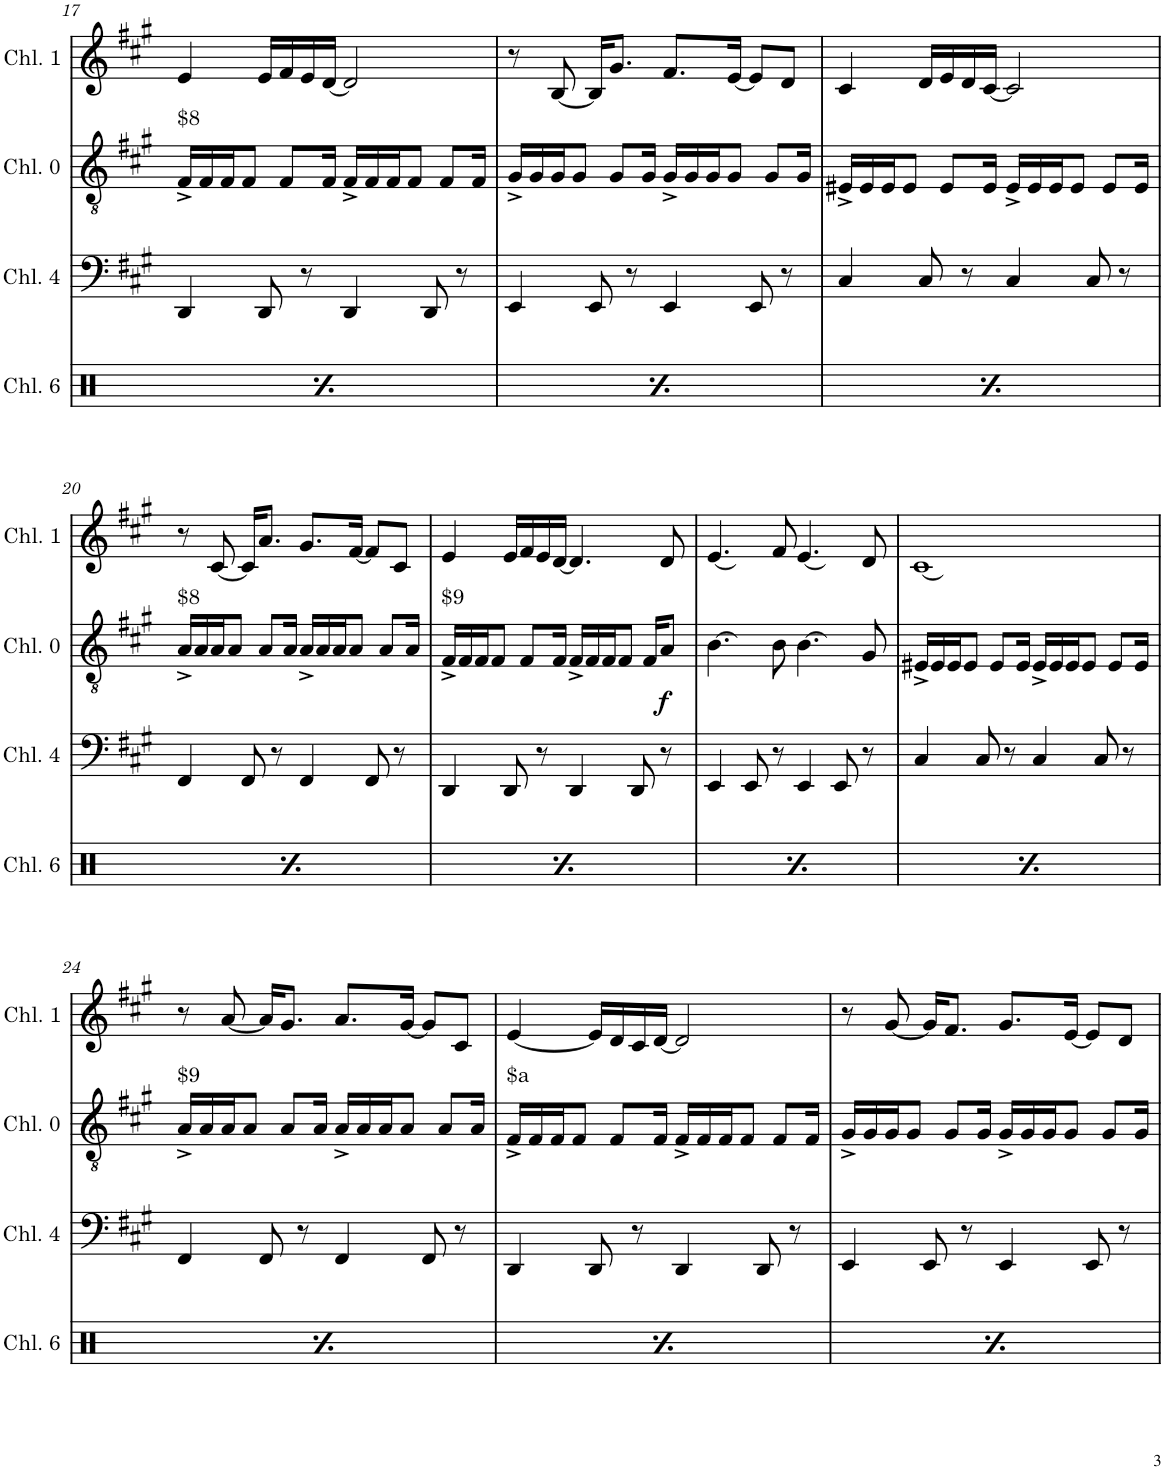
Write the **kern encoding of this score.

**kern	**dynam	**kern	**kern	**dynam	**kern
*part4	*part4	*part3	*part2	*part2	*part1
*staff4	*staff4	*staff3	*staff2	*staff2	*staff1
*I"Channel 6	*	*I"Channel 4	*I"Channel 0	*	*I"Channel 1
*I'Chl. 6	*	*I'Chl. 4	*I'Chl. 0	*	*I'Chl. 1
!!LO:PB:g=z
*clefX	*	*clefF4	*clefGv2	*	*clefG2
*k[]	*	*k[f#c#g#]	*k[f#c#g#]	*	*k[f#c#g#]
*M4/4	*	*M4/4	*M4/4	*	*M4/4
*met(c)	*	*met(c)	*met(c)	*	*met(c)
=17	=17	=17	=17	=17	=17
!	!	!	!LO:TX:a:t=$8	!	!
!	!LO:DY:b	!	!	!	!
16Rff^/LL	p	4DD/	16F#^/LL	.	4e/
16Rff/	.	.	16F#/	.	.
16Rff/	.	.	16F#/J	.	.
16Rff/JJ	.	.	8F#/J	.	.
16Rff^/LL	.	8DD/	.	.	16e/LL
16Rff/	.	.	8F#/L	.	16f#/
16Rff/	.	8r	.	.	16e/
16Rff/JJ	.	.	16F#/Jk	.	[16d/JJ
16Rff^/LL	.	4DD/	16F#^/LL	.	2d/]
16Rff/	.	.	16F#/	.	.
16Rff/	.	.	16F#/J	.	.
16Rff/JJ	.	.	8F#/J	.	.
16Rff/LL	.	8DD/	.	.	.
16Rff/	.	.	8F#/L	.	.
16Rff^/	.	8r	.	.	.
16Rff/JJ	.	.	16F#/Jk	.	.
=18	=18	=18	=18	=18	=18
!	!LO:DY:b	!	!	!	!
16Rff^/LL	p	4EE/	16G#^/LL	.	8r
16Rff/	.	.	16G#/	.	.
16Rff/	.	.	16G#/J	.	[8B/
16Rff/JJ	.	.	8G#/J	.	.
16Rff^/LL	.	8EE/	.	.	16B/KL]
16Rff/	.	.	8G#/L	.	8.g#/J
16Rff/	.	8r	.	.	.
16Rff/JJ	.	.	16G#/Jk	.	.
16Rff^/LL	.	4EE/	16G#^/LL	.	8.f#/L
16Rff/	.	.	16G#/	.	.
16Rff/	.	.	16G#/J	.	.
16Rff/JJ	.	.	8G#/J	.	[16e/Jk
16Rff/LL	.	8EE/	.	.	8e/L]
16Rff/	.	.	8G#/L	.	.
16Rff^/	.	8r	.	.	8d/J
16Rff/JJ	.	.	16G#/Jk	.	.
=19	=19	=19	=19	=19	=19
!	!LO:DY:b	!	!	!	!
16Rff^/LL	p	4C#/	16E#X^/LL	.	4c#/
16Rff/	.	.	16E#/	.	.
16Rff/	.	.	16E#/J	.	.
16Rff/JJ	.	.	8E#/J	.	.
16Rff^/LL	.	8C#/	.	.	16d/LL
16Rff/	.	.	8E#/L	.	16e/
16Rff/	.	8r	.	.	16d/
16Rff/JJ	.	.	16E#/Jk	.	[16c#/JJ
16Rff^/LL	.	4C#/	16E#^/LL	.	2c#/]
16Rff/	.	.	16E#/	.	.
16Rff/	.	.	16E#/J	.	.
16Rff/JJ	.	.	8E#/J	.	.
16Rff/LL	.	8C#/	.	.	.
16Rff/	.	.	8E#/L	.	.
16Rff^/	.	8r	.	.	.
16Rff/JJ	.	.	16E#/Jk	.	.
!!LO:LB:g=z
=20	=20	=20	=20	=20	=20
!	!	!	!LO:TX:a:t=$8	!	!
!	!LO:DY:b	!	!	!	!
16Rff^/LL	p	4FF#/	16A^/LL	.	8r
16Rff/	.	.	16A/	.	.
16Rff/	.	.	16A/J	.	[8c#/
16Rff/JJ	.	.	8A/J	.	.
16Rff^/LL	.	8FF#/	.	.	16c#/KL]
16Rff/	.	.	8A/L	.	8.a/J
16Rff/	.	8r	.	.	.
16Rff/JJ	.	.	16A/Jk	.	.
16Rff^/LL	.	4FF#/	16A^/LL	.	8.g#/L
16Rff/	.	.	16A/	.	.
16Rff/	.	.	16A/J	.	.
16Rff/JJ	.	.	8A/J	.	[16f#/Jk
16Rff/LL	.	8FF#/	.	.	8f#/L]
16Rff/	.	.	8A/L	.	.
16Rff^/	.	8r	.	.	8c#/J
16Rff/JJ	.	.	16A/Jk	.	.
=21	=21	=21	=21	=21	=21
!	!	!	!LO:TX:a:t=$9	!	!
!	!LO:DY:b	!	!	!	!
16Rff^/LL	p	4DD/	16F#^/LL	.	4e/
16Rff/	.	.	16F#/	.	.
16Rff/	.	.	16F#/J	.	.
16Rff/JJ	.	.	8F#/J	.	.
16Rff^/LL	.	8DD/	.	.	16e/LL
16Rff/	.	.	8F#/L	.	16f#/
16Rff/	.	8r	.	.	16e/
16Rff/JJ	.	.	16F#/Jk	.	[16d/JJ
16Rff^/LL	.	4DD/	16F#^/LL	.	4.d/]
16Rff/	.	.	16F#/	.	.
16Rff/	.	.	16F#/J	.	.
16Rff/JJ	.	.	8F#/J	.	.
16Rff/LL	.	8DD/	.	.	.
16Rff/	.	.	16F#/KL	.	.
!	!	!	!	!LO:DY:b	!
16Rff^/	.	8r	8A/J	f	8d/
16Rff/JJ	.	.	.	.	.
=22	=22	=22	=22	=22	=22
!	!LO:DY:b	!	!	!	!
16Rff^/LL	p	4EE/	4.B\	.	4.e/
16Rff/	.	.	.	.	.
16Rff/	.	.	.	.	.
16Rff/JJ	.	.	.	.	.
16Rff^/LL	.	8EE/	.	.	.
16Rff/	.	.	.	.	.
16Rff/	.	8r	8B\	.	8f#/
16Rff/JJ	.	.	.	.	.
16Rff^/LL	.	4EE/	4.B\	.	4.e/
16Rff/	.	.	.	.	.
16Rff/	.	.	.	.	.
16Rff/JJ	.	.	.	.	.
16Rff/LL	.	8EE/	.	.	.
16Rff/	.	.	.	.	.
16Rff^/	.	8r	8G#/	.	8d/
16Rff/JJ	.	.	.	.	.
=23	=23	=23	=23	=23	=23
!	!LO:DY:b	!	!	!	!
16Rff^/LL	p	4C#/	16E#X^/LL	.	1c#
16Rff/	.	.	16E#/	.	.
16Rff/	.	.	16E#/J	.	.
16Rff/JJ	.	.	8E#/J	.	.
16Rff^/LL	.	8C#/	.	.	.
16Rff/	.	.	8E#/L	.	.
16Rff/	.	8r	.	.	.
16Rff/JJ	.	.	16E#/Jk	.	.
16Rff^/LL	.	4C#/	16E#^/LL	.	.
16Rff/	.	.	16E#/	.	.
16Rff/	.	.	16E#/J	.	.
16Rff/JJ	.	.	8E#/J	.	.
16Rff/LL	.	8C#/	.	.	.
16Rff/	.	.	8E#/L	.	.
16Rff^/	.	8r	.	.	.
16Rff/JJ	.	.	16E#/Jk	.	.
!!LO:LB:g=z
=24	=24	=24	=24	=24	=24
!	!	!	!LO:TX:a:t=$9	!	!
!	!LO:DY:b	!	!	!	!
16Rff^/LL	p	4FF#/	16A^/LL	.	8r
16Rff/	.	.	16A/	.	.
16Rff/	.	.	16A/J	.	[8a/
16Rff/JJ	.	.	8A/J	.	.
16Rff^/LL	.	8FF#/	.	.	16a/KL]
16Rff/	.	.	8A/L	.	8.g#/J
16Rff/	.	8r	.	.	.
16Rff/JJ	.	.	16A/Jk	.	.
16Rff^/LL	.	4FF#/	16A^/LL	.	8.a/L
16Rff/	.	.	16A/	.	.
16Rff/	.	.	16A/J	.	.
16Rff/JJ	.	.	8A/J	.	[16g#/Jk
16Rff/LL	.	8FF#/	.	.	8g#/L]
16Rff/	.	.	8A/L	.	.
16Rff^/	.	8r	.	.	8c#/J
16Rff/JJ	.	.	16A/Jk	.	.
=25	=25	=25	=25	=25	=25
!	!	!	!LO:TX:a:t=$a	!	!
!	!LO:DY:b	!	!	!	!
16Rff^/LL	p	4DD/	16F#^/LL	.	[4e/
16Rff/	.	.	16F#/	.	.
16Rff/	.	.	16F#/J	.	.
16Rff/JJ	.	.	8F#/J	.	.
16Rff^/LL	.	8DD/	.	.	16e/LL]
16Rff/	.	.	8F#/L	.	16d/
16Rff/	.	8r	.	.	16c#/
16Rff/JJ	.	.	16F#/Jk	.	[16d/JJ
16Rff^/LL	.	4DD/	16F#^/LL	.	2d/]
16Rff/	.	.	16F#/	.	.
16Rff/	.	.	16F#/J	.	.
16Rff/JJ	.	.	8F#/J	.	.
16Rff/LL	.	8DD/	.	.	.
16Rff/	.	.	8F#/L	.	.
16Rff^/	.	8r	.	.	.
16Rff/JJ	.	.	16F#/Jk	.	.
=26	=26	=26	=26	=26	=26
!	!LO:DY:b	!	!	!	!
16Rff^/LL	p	4EE/	16G#^/LL	.	8r
16Rff/	.	.	16G#/	.	.
16Rff/	.	.	16G#/J	.	[8g#/
16Rff/JJ	.	.	8G#/J	.	.
16Rff^/LL	.	8EE/	.	.	16g#/KL]
16Rff/	.	.	8G#/L	.	8.f#/J
16Rff/	.	8r	.	.	.
16Rff/JJ	.	.	16G#/Jk	.	.
16Rff^/LL	.	4EE/	16G#^/LL	.	8.g#/L
16Rff/	.	.	16G#/	.	.
16Rff/	.	.	16G#/J	.	.
16Rff/JJ	.	.	8G#/J	.	[16e/Jk
16Rff/LL	.	8EE/	.	.	8e/L]
16Rff/	.	.	8G#/L	.	.
16Rff^/	.	8r	.	.	8d/J
16Rff/JJ	.	.	16G#/Jk	.	.
=	=	=	=	=	=
*-	*-	*-	*-	*-	*-
